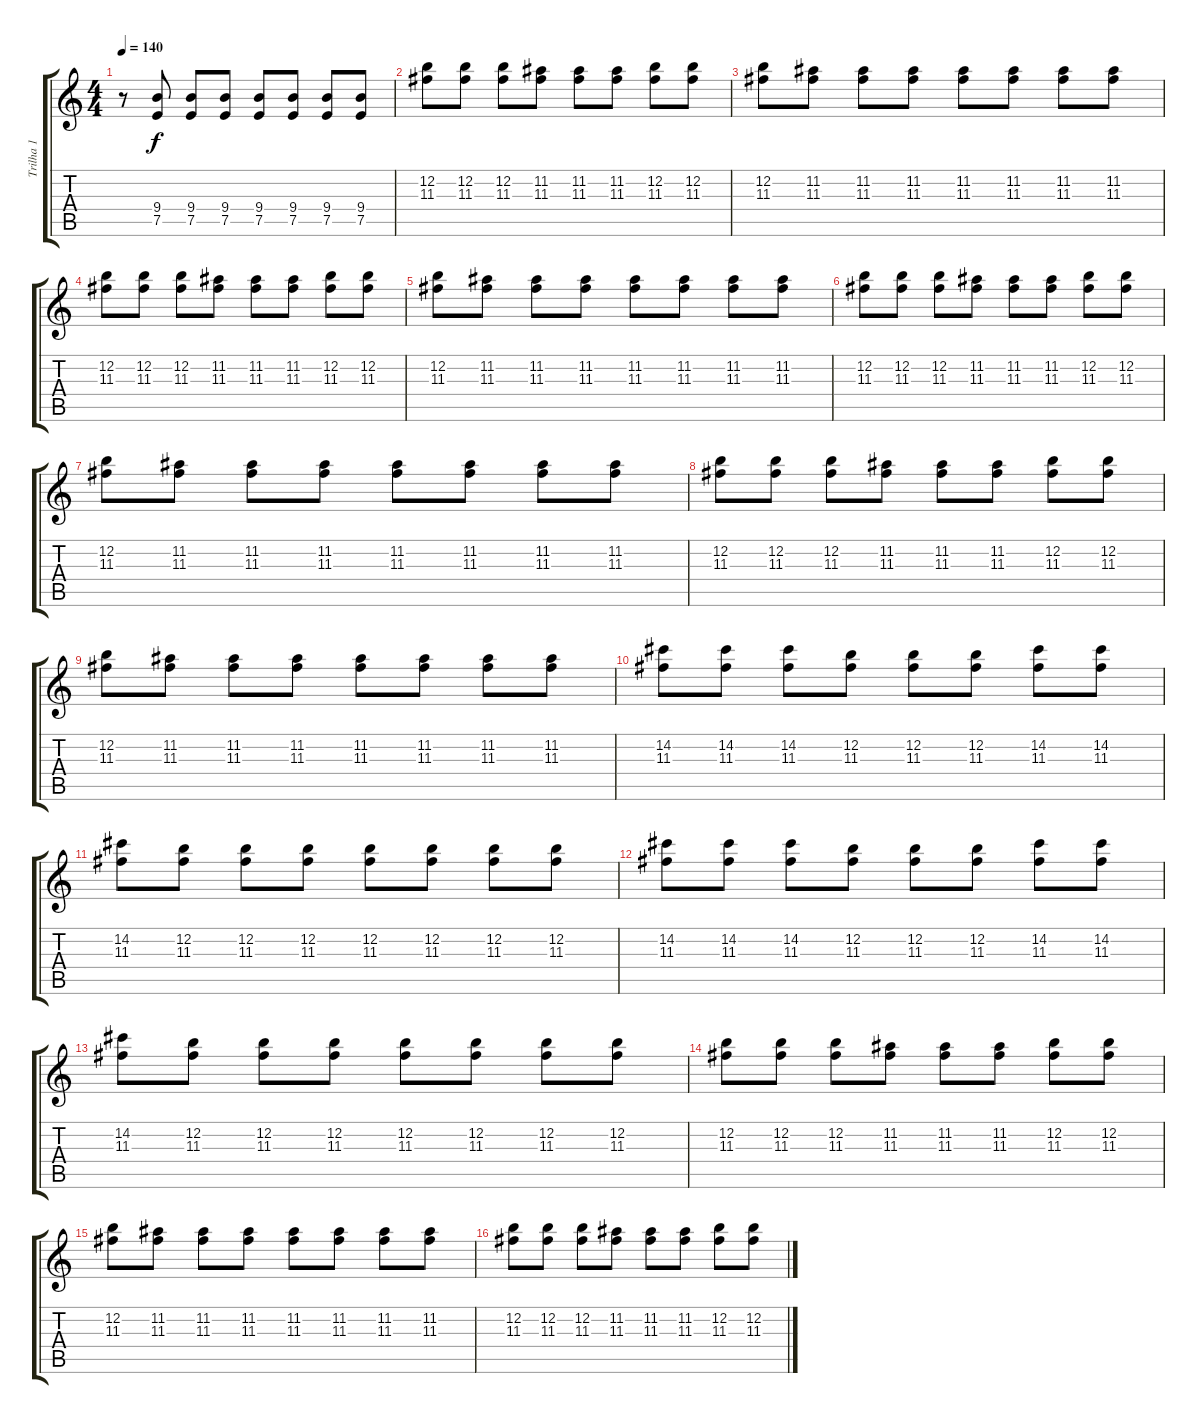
\track ("Trilha 1" "Trilha 1") {instrument distortionguitar}
\staff {score tabs}
\tuning (E4 B3 G3 D3 A2 E2) {hide}
\ts (4 4)
\tempo 140
\clef g2
\ks c
r.8{dy f} (9.4 7.5).8 (9.4 7.5).8 (9.4 7.5).8 (9.4 7.5).8 (9.4 7.5).8 (9.4 7.5).8 (9.4 7.5).8 |
(12.2 11.3).8 (12.2 11.3).8 (12.2 11.3).8 (11.2 11.3).8 (11.2 11.3).8 (11.2 11.3).8 (12.2 11.3).8 (12.2 11.3).8 |
(12.2 11.3).8 (11.2 11.3).8 (11.2 11.3).8 (11.2 11.3).8 (11.2 11.3).8 (11.2 11.3).8 (11.2 11.3).8 (11.2 11.3).8 |
(12.2 11.3).8 (12.2 11.3).8 (12.2 11.3).8 (11.2 11.3).8 (11.2 11.3).8 (11.2 11.3).8 (12.2 11.3).8 (12.2 11.3).8 |
(12.2 11.3).8 (11.2 11.3).8 (11.2 11.3).8 (11.2 11.3).8 (11.2 11.3).8 (11.2 11.3).8 (11.2 11.3).8 (11.2 11.3).8 |
(12.2 11.3).8 (12.2 11.3).8 (12.2 11.3).8 (11.2 11.3).8 (11.2 11.3).8 (11.2 11.3).8 (12.2 11.3).8 (12.2 11.3).8 |
(12.2 11.3).8 (11.2 11.3).8 (11.2 11.3).8 (11.2 11.3).8 (11.2 11.3).8 (11.2 11.3).8 (11.2 11.3).8 (11.2 11.3).8 |
(12.2 11.3).8 (12.2 11.3).8 (12.2 11.3).8 (11.2 11.3).8 (11.2 11.3).8 (11.2 11.3).8 (12.2 11.3).8 (12.2 11.3).8 |
(12.2 11.3).8 (11.2 11.3).8 (11.2 11.3).8 (11.2 11.3).8 (11.2 11.3).8 (11.2 11.3).8 (11.2 11.3).8 (11.2 11.3).8 |
(14.2 11.3).8 (14.2 11.3).8 (14.2 11.3).8 (12.2 11.3).8 (12.2 11.3).8 (12.2 11.3).8 (14.2 11.3).8 (14.2 11.3).8 |
(14.2 11.3).8 (12.2 11.3).8 (12.2 11.3).8 (12.2 11.3).8 (12.2 11.3).8 (12.2 11.3).8 (12.2 11.3).8 (12.2 11.3).8 |
(14.2 11.3).8 (14.2 11.3).8 (14.2 11.3).8 (12.2 11.3).8 (12.2 11.3).8 (12.2 11.3).8 (14.2 11.3).8 (14.2 11.3).8 |
(14.2 11.3).8 (12.2 11.3).8 (12.2 11.3).8 (12.2 11.3).8 (12.2 11.3).8 (12.2 11.3).8 (12.2 11.3).8 (12.2 11.3).8 |
(12.2 11.3).8 (12.2 11.3).8 (12.2 11.3).8 (11.2 11.3).8 (11.2 11.3).8 (11.2 11.3).8 (12.2 11.3).8 (12.2 11.3).8 |
(12.2 11.3).8 (11.2 11.3).8 (11.2 11.3).8 (11.2 11.3).8 (11.2 11.3).8 (11.2 11.3).8 (11.2 11.3).8 (11.2 11.3).8 |
(12.2 11.3).8 (12.2 11.3).8 (12.2 11.3).8 (11.2 11.3).8 (11.2 11.3).8 (11.2 11.3).8 (12.2 11.3).8 (12.2 11.3).8
